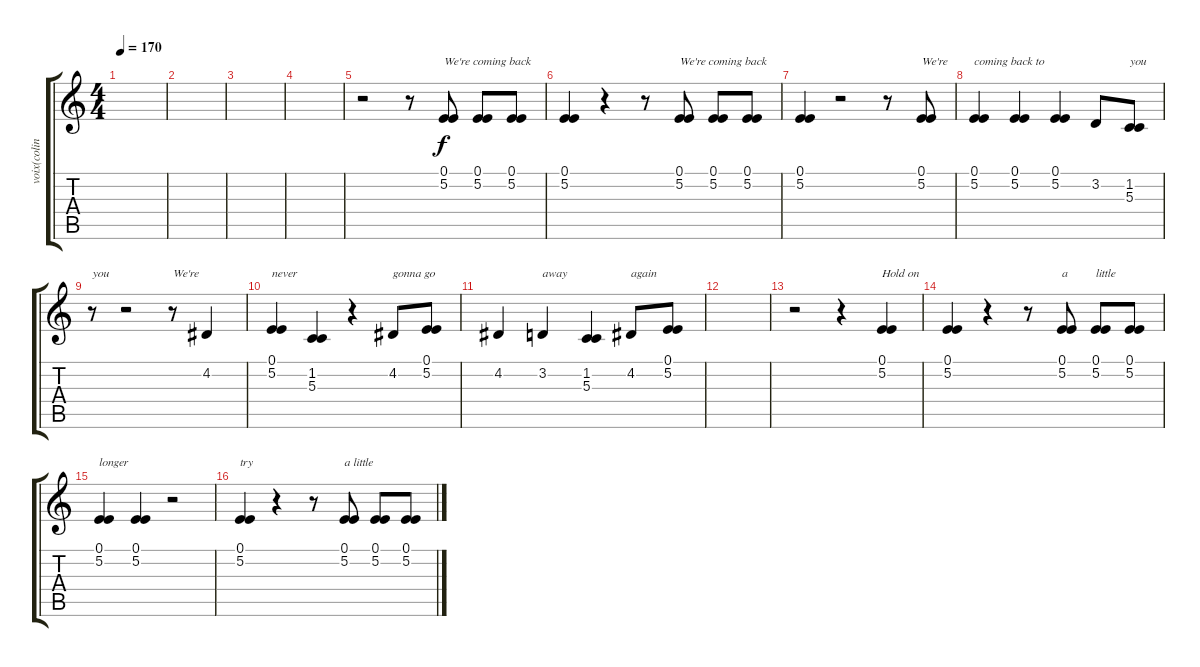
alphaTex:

\track ("voix(colin)" "voix(colin") {instrument oboe}
\staff {score tabs}
\tuning (E4 B3 G3 D3 A2 E2) {hide}
\ts (4 4)
\tempo 170
\clef g2
\ks c
|
|
|
|
r.2 r.8 (0.1 5.2).8{txt "We're coming back"} (0.1 5.2).8 (0.1 5.2).8 |
(0.1 5.2).4 r.4 r.8 (0.1 5.2).8{txt "We're coming back"} (0.1 5.2).8 (0.1 5.2).8 |
(0.1 5.2).4 r.2 r.8 (0.1 5.2).8{txt "We're"} |
(0.1 5.2).4{txt "coming back to "} (0.1 5.2).4 (0.1 5.2).4 3.2.8 (1.2 5.3).8{txt "you"} |
r.8{txt "you"} r.2 r.8{txt "We're "} 4.2.4 |
(0.1 5.2).4{txt "never"} (1.2 5.3).4 r.4 4.2.8{txt "gonna go "} (0.1 5.2).8 |
4.2.4 3.2.4{txt "away "} (1.2 5.3).4 4.2.8{txt "again"} (0.1 5.2).8 |
|
r.2 r.4 (0.1 5.2).4{txt "Hold on"} |
(0.1 5.2).4 r.4 r.8 (0.1 5.2).8{txt "a"} (0.1 5.2).8{txt "little "} (0.1 5.2).8 |
(0.1 5.2).4{txt "longer"} (0.1 5.2).4 r.2 |
(0.1 5.2).4{txt "try"} r.4 r.8 (0.1 5.2).8{txt "a little "} (0.1 5.2).8 (0.1 5.2).8
